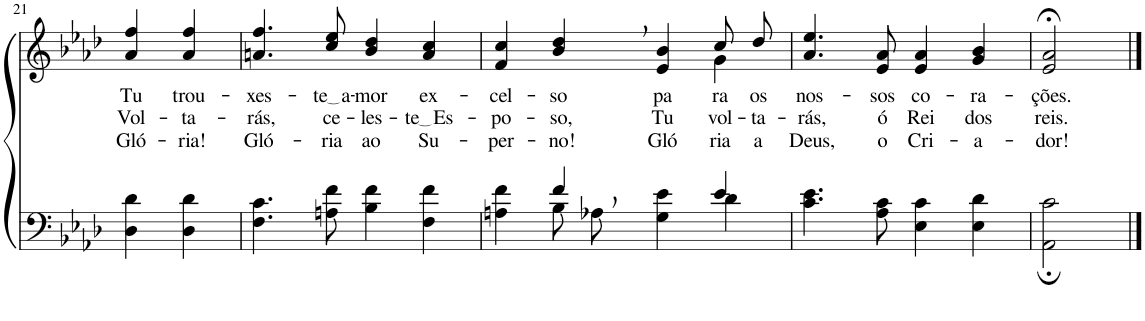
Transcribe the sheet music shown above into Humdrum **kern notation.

**kern	**kern	**text	**text	**text
*part2	*part1	*part1	*part1	*part1
*staff2	*staff1	*staff1	*staff1	*staff1
*I"Parte III e IV	*I"Parte I e II	*	*	*
!!LO:PB:g=z
*clefF4	*clefG2	*	*	*
*Trd2c3	*Trd2c3	*	*	*
*k[b-e-a-d-]	*k[b-e-a-d-]	*	*	*
*M4/4	*M4/4	*	*	*
=21	=21	=21	=21	=21
!	!	!LO:LY:b	!LO:LY:b	!LO:LY:b
4D-\ 4d-\	4a-/ 4ff/	Tu	Vol-	Gló-
!	!	!LO:LY:b	!LO:LY:b	!LO:LY:b
4D-\ 4d-\	4a-/ 4ff/	trou-	-ta-	-ria!
=22	=22	=22	=22	=22
!	!	!LO:LY:b	!LO:LY:b	!LO:LY:b
4.F\ 4.c\	4.an/ 4.ff/	-xes-	-rás,	Gló-
!	!	!LO:LY:b	!LO:LY:b	!LO:LY:b
8An\ 8f\	8cc/ 8ee-/	te a	ce-	-ria
!	!	!LO:LY:b	!LO:LY:b	!LO:LY:b
4B-\ 4f\	4b-/ 4dd-/	-mor	-les-	ao
!	!	!LO:LY:b	!LO:LY:b	!LO:LY:b
4F\ 4f\	4a/ 4cc/	ex-	te Es	Su-
=23	=23	=23	=23	=23
*^	*	*	*	*
!	!	!	!LO:LY:b	!LO:LY:b	!LO:LY:b
*	*	*^	*	*	*
4ryy	4An\ 4f\	4f/ 4cc/	2.ryy	-cel-	-po-	-per-
!	!	!	!	!LO:LY:b	!LO:LY:b	!LO:LY:b
4f,/	8B-\L	4b-/, 4dd-/,	.	-so	-so,	-no!
.	8A-X\J	.	.	.	.	.
!	!	!	!	!LO:LY:b	!LO:LY:b	!LO:LY:b
4ryy	4G\ 4e-\	4e-/ 4b-/	.	pa-	Tu	Gló-
!	!	!	!	!LO:LY:b	!LO:LY:b	!LO:LY:b
4e-/	4d-\	8cc/L	4g\	-ra	vol-	-ria
!	!	!	!	!LO:LY:b	!LO:LY:b	!LO:LY:b
.	.	8dd-/J	.	os	-ta-	a
*v	*v	*	*	*	*	*
*	*v	*v	*	*	*
=24	=24	=24	=24	=24
!	!	!LO:LY:b	!LO:LY:b	!LO:LY:b
4.c\ 4.e-\	4.a-/ 4.ee-/	nos-	-rás,	Deus,
!	!	!LO:LY:b	!LO:LY:b	!LO:LY:b
8A-\ 8c\	8e-/ 8a-/	-sos	ó	o
!	!	!LO:LY:b	!LO:LY:b	!LO:LY:b
4E-\ 4c\	4e-/ 4a-/	co-	Rei	Cri-
!	!	!LO:LY:b	!LO:LY:b	!LO:LY:b
4E-\ 4d-\	4g/ 4b-/	-ra-	dos	-a-
=25	=25	=25	=25	=25
!	!	!LO:LY:b	!LO:LY:b	!LO:LY:b
2AA-\; 2c\;	2e-/;< 2a-/;<	-ções.	reis.	-dor!
==	==	==	==	==
*-	*-	*-	*-	*-
